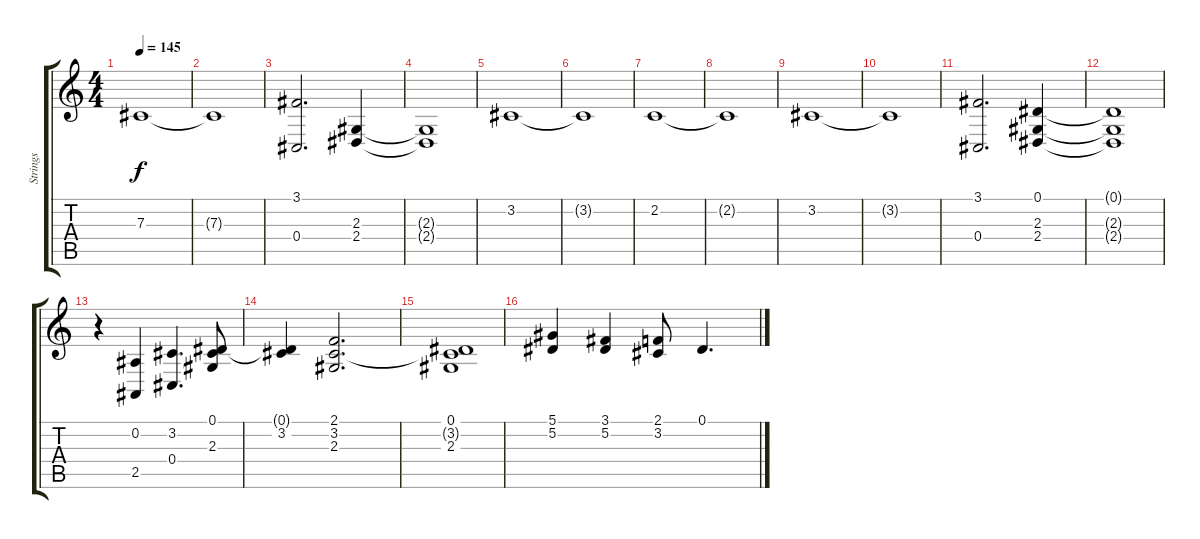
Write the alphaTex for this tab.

\track ("Strings" "Strings") {instrument stringensemble2}
\staff {score tabs}
\tuning (Eb4 Bb3 Gb3 Db3 Ab2 Eb2) {hide}
\ts (4 4)
\tempo 145
\clef g2
\ks c
7.3.1{dy f} |
7.3{t}.1 |
(3.1 0.4).2{d} (2.3 2.4).4 |
(2.3{t} 2.4{t}).1 |
3.2.1 |
3.2{t}.1 |
2.2.1 |
2.2{t}.1 |
3.2.1 |
3.2{t}.1 |
(3.1 0.4).2{d} (0.1 2.3 2.4).4 |
(0.1{t} 2.3{t} 2.4{t}).1 |
r.4 (0.2 2.5).4 (3.2 0.4).4{d} (0.1 3.2{t} 2.3).8 |
(0.1{t} 3.2).4 (2.1 3.2 2.3).2{d} |
(0.1 3.2{t} 2.3).1 |
(5.1 5.2).4 (3.1 5.2).4 (2.1 3.2).8 0.1.4{d}
